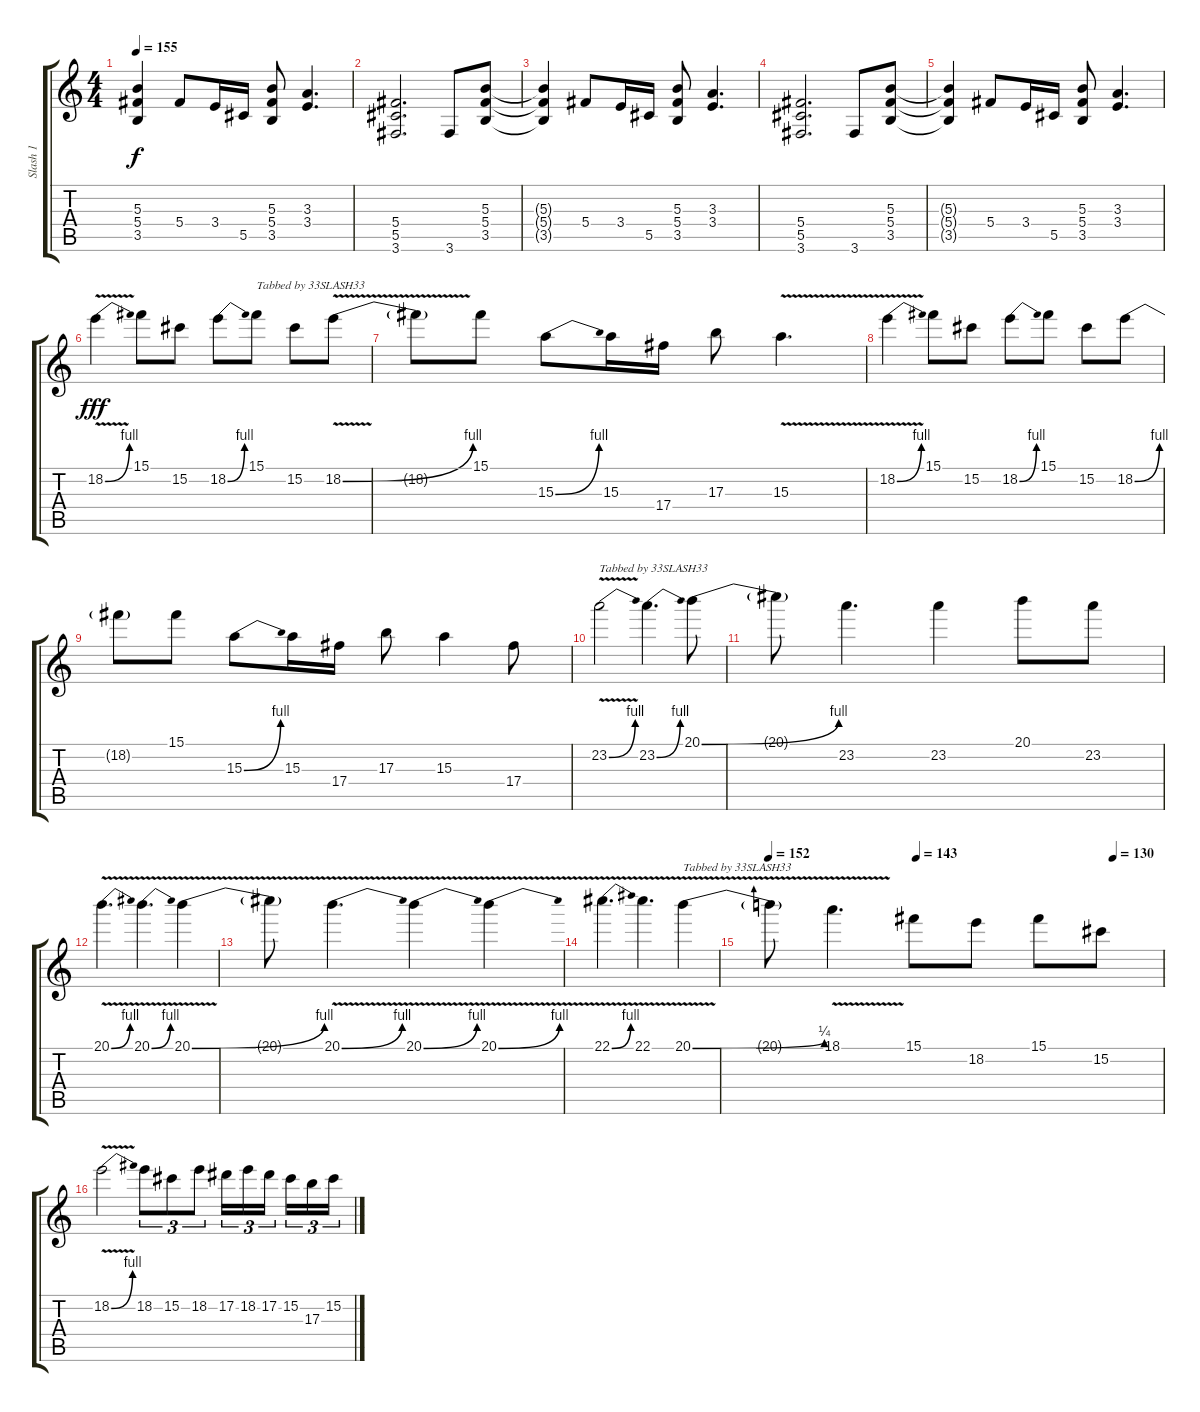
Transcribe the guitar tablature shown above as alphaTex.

\track ("Slash 1" "Slash 1") {instrument distortionguitar}
\staff {score tabs}
\tuning (Eb4 Bb3 Gb3 Db3 Ab2 Eb2) {hide}
\ts (4 4)
\tempo 155
\clef g2
\ks c
(5.3{t} 5.4{t} 3.5{t}).4{dy f} 5.4.8 3.4.16 5.5.16 (5.3 5.4 3.5).8 (3.3 3.4).4{d} |
(5.4 5.5 3.6).2{d} 3.6.8 (5.3 5.4 3.5).8 |
(5.3{t} 5.4{t} 3.5{t}).4 5.4.8 3.4.16 5.5.16 (5.3 5.4 3.5).8 (3.3 3.4).4{d} |
(5.4 5.5 3.6).2{d} 3.6.8 (5.3 5.4 3.5).8 |
(5.3{t} 5.4{t} 3.5{t}).4 5.4.8 3.4.16 5.5.16 (5.3 5.4 3.5).8 (3.3 3.4).4{d} |
18.2{be (bend 0 0 60 4) v}.4{dy fff} 15.1.8 15.2.8 18.2{be (bend 0 0 60 4)}.8 15.1.8{txt "Tabbed by 33SLASH33"} 15.2.8 18.2{be (bend 0 0 60 4) v}.8 |
18.2{t}.8 15.1.8 15.3{be (bend 0 0 60 4)}.8 15.3.16 17.4.16 17.3.8 15.3{v}.4{d} |
18.2{be (bend 0 0 60 4) v}.4 15.1.8 15.2.8 18.2{be (bend 0 0 60 4)}.8 15.1.8 15.2.8 18.2{be (bend 0 0 60 4)}.8 |
18.2{t}.8 15.1.8 15.3{be (bend 0 0 60 4)}.8 15.3.16 17.4.16 17.3.8 15.3.4 17.4.8 |
23.2{be (bend 0 0 60 4) v}.2{txt "Tabbed by 33SLASH33"} 23.2{be (bend 0 0 60 4)}.4{d} 20.1{be (bend 0 0 60 4)}.8 |
20.1{t}.8 23.2.4{d} 23.2.4 20.1.8 23.2.8 |
20.1{be (bend 0 0 60 4) v}.4{d} 20.1{be (bend 0 0 60 4) v}.4{d} 20.1{be (bend 0 0 60 4) v}.4 |
20.1{t}.8 20.1{be (bend 0 0 60 4) v}.4{d} 20.1{be (bend 0 0 60 4) v}.4 20.1{be (bend 0 0 60 4) v}.4 |
22.1{be (bend 0 0 60 4) v}.4{d} 22.1{v}.4{d} 20.1{be (bend 0 0 60 1) v}.4{txt "Tabbed by 33SLASH33"} |
\tempo 152
\tempo (143 0.375)
\tempo (130 0.875)
20.1{t}.8 18.1{v}.4{d} 15.1.8 18.2.8 15.1.8 15.2.8 |
18.2{be (bend 0 0 60 4) v}.2 18.2.8{tu (3 2)} 15.2.8{tu (3 2)} 18.2.8{tu (3 2)} 17.2.16{tu (3 2)} 18.2.16{tu (3 2)} 17.2.16{tu (3 2) beam splitsecondary} 15.2.16{tu (3 2)} 17.3.16{tu (3 2)} 15.2.16{tu (3 2)}
